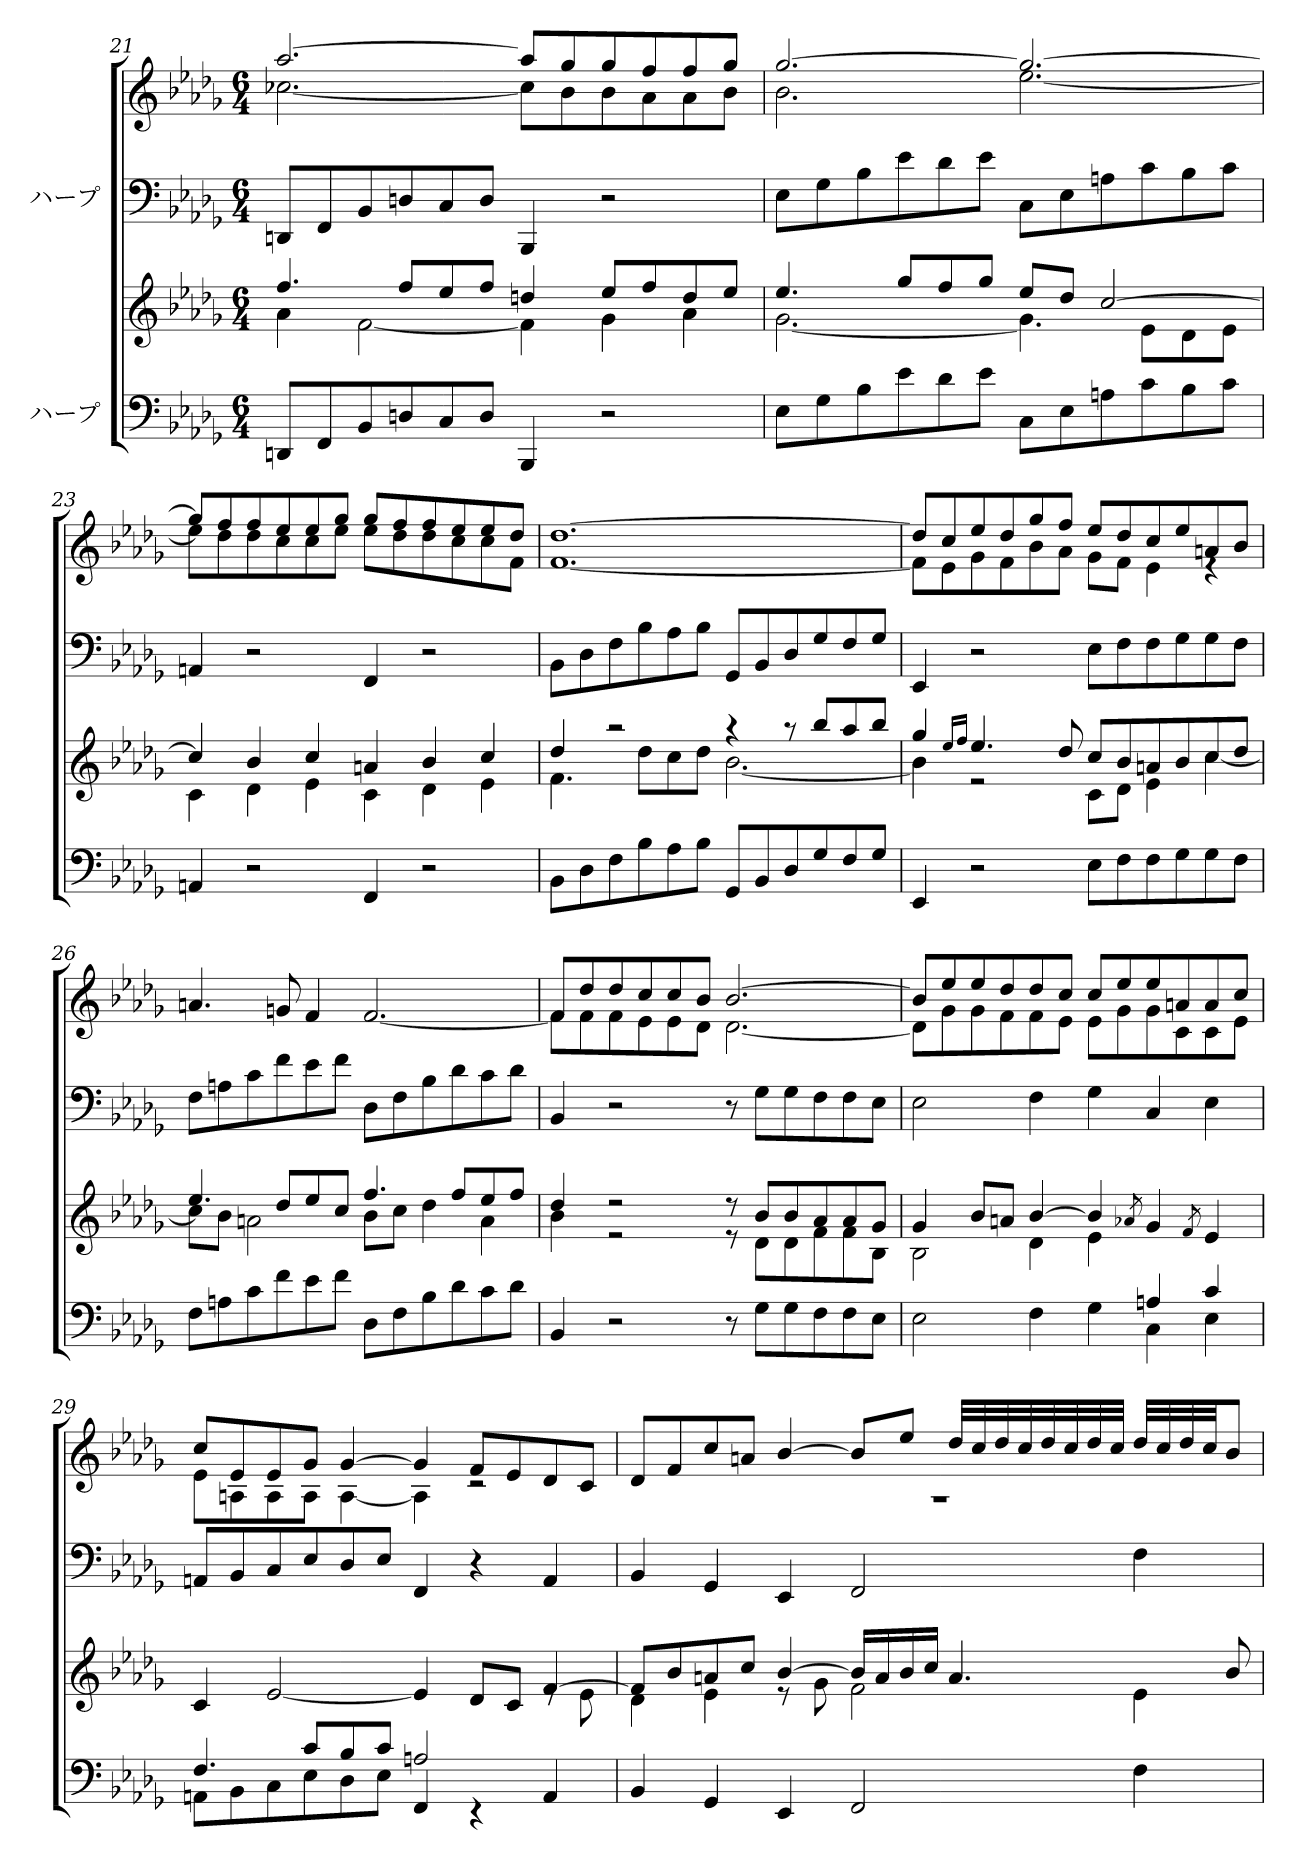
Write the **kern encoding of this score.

**kern	**kern	**kern	**kern
*part2	*part2	*part1	*part1
*staff4	*staff3	*staff2	*staff1
*I"ハープ	*	*I"ハープ	*
!!LO:LB:g=z
*clefF4	*clefG2	*clefF4	*clefG2
*k[b-e-a-d-g-]	*k[b-e-a-d-g-]	*k[b-e-a-d-g-]	*k[b-e-a-d-g-]
*M6/4	*M6/4	*M6/4	*M6/4
=21	=21	=21	=21
*	*^	*	*^
8DDn/L	4.ff/	4a-\	8DDn/L	[2.aa-/	[2.cc-X\
8FF/	.	.	8FF/	.	.
8BB-/	.	[2f\	8BB-/	.	.
8Dn/	8ff/L	.	8Dn/	.	.
8C/	8ee-/	.	8C/	.	.
8D/J	8ff/J	.	8D/J	.	.
4BBB-/	4ddn/	4f\]	4BBB-/	8aa-/L]	8cc-\L]
.	.	.	.	8gg-/	8b-\
2r	8ee-/L	4g-\	2r	8gg-/	8b-\
.	8ff/	.	.	8ff/	8a-\
.	8dd/	4a-\	.	8ff/	8a-\
.	8ee-/J	.	.	8gg-/J	8b-\J
=22	=22	=22	=22	=22	=22
8E-\L	4.ee-/	[2.g-\	8E-\L	[2.gg-/	2.b-\
8G-\	.	.	8G-\	.	.
8B-\	.	.	8B-\	.	.
8e-\	8gg-/L	.	8e-\	.	.
8d-\	8ff/	.	8d-\	.	.
8e-\J	8gg-/J	.	8e-\J	.	.
8C\L	8ee-/L	4.g-\]	8C\L	2.gg-/_	[2.ee-\
8E-\	8dd-/J	.	8E-\	.	.
8An\	[2cc/	.	8An\	.	.
8c\	.	8e-\L	8c\	.	.
8B-\	.	8d-\	8B-\	.	.
8c\J	.	8e-\J	8c\J	.	.
=23	=23	=23	=23	=23	=23
4AAn/	4cc/]	4c\	4AAn/	8gg-/L]	8ee-\L]
.	.	.	.	8ff/	8dd-\
2r	4b-/	4d-\	2r	8ff/	8dd-\
.	.	.	.	8ee-/	8cc\
.	4cc/	4e-\	.	8ee-/	8cc\
.	.	.	.	8gg-/J	8ee-\J
4FF/	4an/	4c\	4FF/	8gg-/L	8ee-\L
.	.	.	.	8ff/	8dd-\
2r	4b-/	4d-\	2r	8ff/	8dd-\
.	.	.	.	8ee-/	8cc\
.	4cc/	4e-\	.	8ee-/	8cc\
.	.	.	.	8dd-/J	8f\J
!!LO:PB:g=z	!!
=24	=24	=24	=24	=24	=24
8BB-\L	4dd-/	4.f\	8BB-\L	[1.dd-	[1.f
8D-\	.	.	8D-\	.	.
8F\	2r	.	8F\	.	.
8B-\	.	8dd-\L	8B-\	.	.
8A-\	.	8cc\	8A-\	.	.
8B-\J	.	8dd-\J	8B-\J	.	.
8GG-/L	4r	[2.b-\	8GG-/L	.	.
8BB-/	.	.	8BB-/	.	.
8D-/	8r	.	8D-/	.	.
8G-/	8bb-/L	.	8G-/	.	.
8F/	8aa-/	.	8F/	.	.
8G-/J	8bb-/J	.	8G-/J	.	.
=25	=25	=25	=25	=25	=25
4EE-/	4gg-/	4b-\]	4EE-/	8dd-/L]	8f\L]
.	.	.	.	8cc/	8e-\
.	16qee-/LL	.	.	.	.
.	16qff/JJ	.	.	.	.
2r	4.ee-/	2r	2r	8ee-/	8g-\
.	.	.	.	8dd-/	8f\
.	.	.	.	8gg-/	8b-\
.	8dd-/	.	.	8ff/J	8a-\J
8E-\L	8cc/L	8c\L	8E-\L	8ee-/L	8g-\L
8F\	8b-/	8d-\J	8F\	8dd-/	8f\J
8F\	8an/	4e-\	8F\	8cc/	4e-\
8G-\	8b-/	.	8G-\	8ee-/	.
8G-\	8cc/	[4cc\	8G-\	8an/	4re
8F\J	8dd-/J	.	8F\J	8b-/J	.
*	*	*	*	*v	*v
!!LO:LB:g=z
=26	=26	=26	=26	=26
8F\L	4.ee-/	8cc\L]	8F\L	4.an/
8An\	.	8b-\J	8An\	.
8c\	.	2an\	8c\	.
8f\	8dd-/L	.	8f\	8gn/
8e-\	8ee-/	.	8e-\	4f/
8f\J	8cc/J	.	8f\J	.
8D-\L	4.ff/	8b-\L	8D-\L	[2.f/
8F\	.	8cc\J	8F\	.
8B-\	.	4dd-\	8B-\	.
8d-\	8ff/L	.	8d-\	.
8c\	8ee-/	4a\	8c\	.
8d-\J	8ff/J	.	8d-\J	.
=27	=27	=27	=27	=27
*	*	*	*	*^
4BB-/	4dd-/	4b-\	4BB-/	8f/L]	8f\L
.	.	.	.	8dd-/	8f\
2r	2r	2r	2r	8dd-/	8f\
.	.	.	.	8cc/	8e-\
.	.	.	.	8cc/	8e-\
.	.	.	.	8b-/J	8d-\J
8r	8r	8r	8r	[2.b-/	[2.d-\
8G-\L	8b-/L	8d-\L	8G-\L	.	.
8G-\	8b-/	8d-\	8G-\	.	.
8F\	8a-/	8f\	8F\	.	.
8F\	8a-/	8f\	8F\	.	.
8E-\J	8g-/J	8B-\J	8E-\J	.	.
!!LO:LB:g=z	!!
=28	=28	=28	=28	=28	=28
*^	*	*	*	*	*
1ryy	2E-\	4g-/	2B-\	2E-\	8b-/L]	8d-\L]
.	.	.	.	.	8ee-/	8g-\
.	.	8b-/L	.	.	8ee-/	8g-\
.	.	8an/J	.	.	8dd-/	8f\
.	4F\	[4b-/	4d-\	4F\	8dd-/	8f\
.	.	.	.	.	8cc/J	8e-\J
.	4G-\	4b-/]	4e-\	4G-\	8cc/L	8e-\L
.	.	.	.	.	8ee-/	8g-\
.	.	8qa-X/	.	.	.	.
4An/	4C\	4g-/	2ryy	4C/	8ee-/	8g-\
.	.	.	.	.	8an/	8c\
.	.	8qf/	.	.	.	.
4c/	4E-\	4e-/	.	4E-\	8a/	8c\
.	.	.	.	.	8cc/J	8e-\J
=29	=29	=29	=29	=29	=29	=29
4.F/	8AAn\L	4c/	4ryy	8AAn/L	8cc/L	8e-\L
.	8BB-\	.	.	8BB-/	8e-/	8An\
*	*	*v	*v	*	*	*
.	8C\	[2e-/	8C/	8e-/	8A\
8c/L	8E-\	.	8E-/	8g-/J	8A\J
8B-/	8D-\	.	8D-/	[4g-/	[4A\
8c/J	8E-\J	.	8E-/J	.	.
2An/	4FF/	4e-/]	4FF/	4g-/]	4A\]
.	4r	8d-/L	4r	8f/L	2rc
.	.	8c/J	.	8e-/	.
*	*	*^	*	*	*
4ryy	4AA/	[4f/	8re	4AA/	8d-/	.
.	.	.	8e-\	.	8c/J	.
*v	*v	*	*	*	*	*
!!LO:PB:g=z	!!
=30	=30	=30	=30	=30	=30
4BB-/	8f/L]	4d-\	4BB-/	8d-/L	1.r
.	8b-/	.	.	8f/	.
4GG-/	8an/	4e-\	4GG-/	8cc/	.
.	8cc/J	.	.	8an/J	.
4EE-/	[4b-/	8r	4EE-/	[4b-/	.
.	.	8g-\	.	.	.
2FF/	16b-/LL]	2f\	2FF/	8b-/L]	.
.	16a/	.	.	.	.
.	16b-/	.	.	8ee-/J	.
.	16cc/JJ	.	.	.	.
.	4.a/	.	.	32dd-/LLL	.
.	.	.	.	32cc/	.
.	.	.	.	32dd-/	.
.	.	.	.	32cc/	.
.	.	.	.	32dd-/	.
.	.	.	.	32cc/	.
.	.	.	.	32dd-/	.
.	.	.	.	32cc/JJJ	.
4F\	.	4e-\	4F\	32dd-/LLL	.
.	.	.	.	32cc/	.
.	.	.	.	32dd-/	.
.	.	.	.	32cc/JJ	.
.	8b-/	.	.	8b-/J	.
*	*v	*v	*	*v	*v
=	=	=	=
*-	*-	*-	*-
